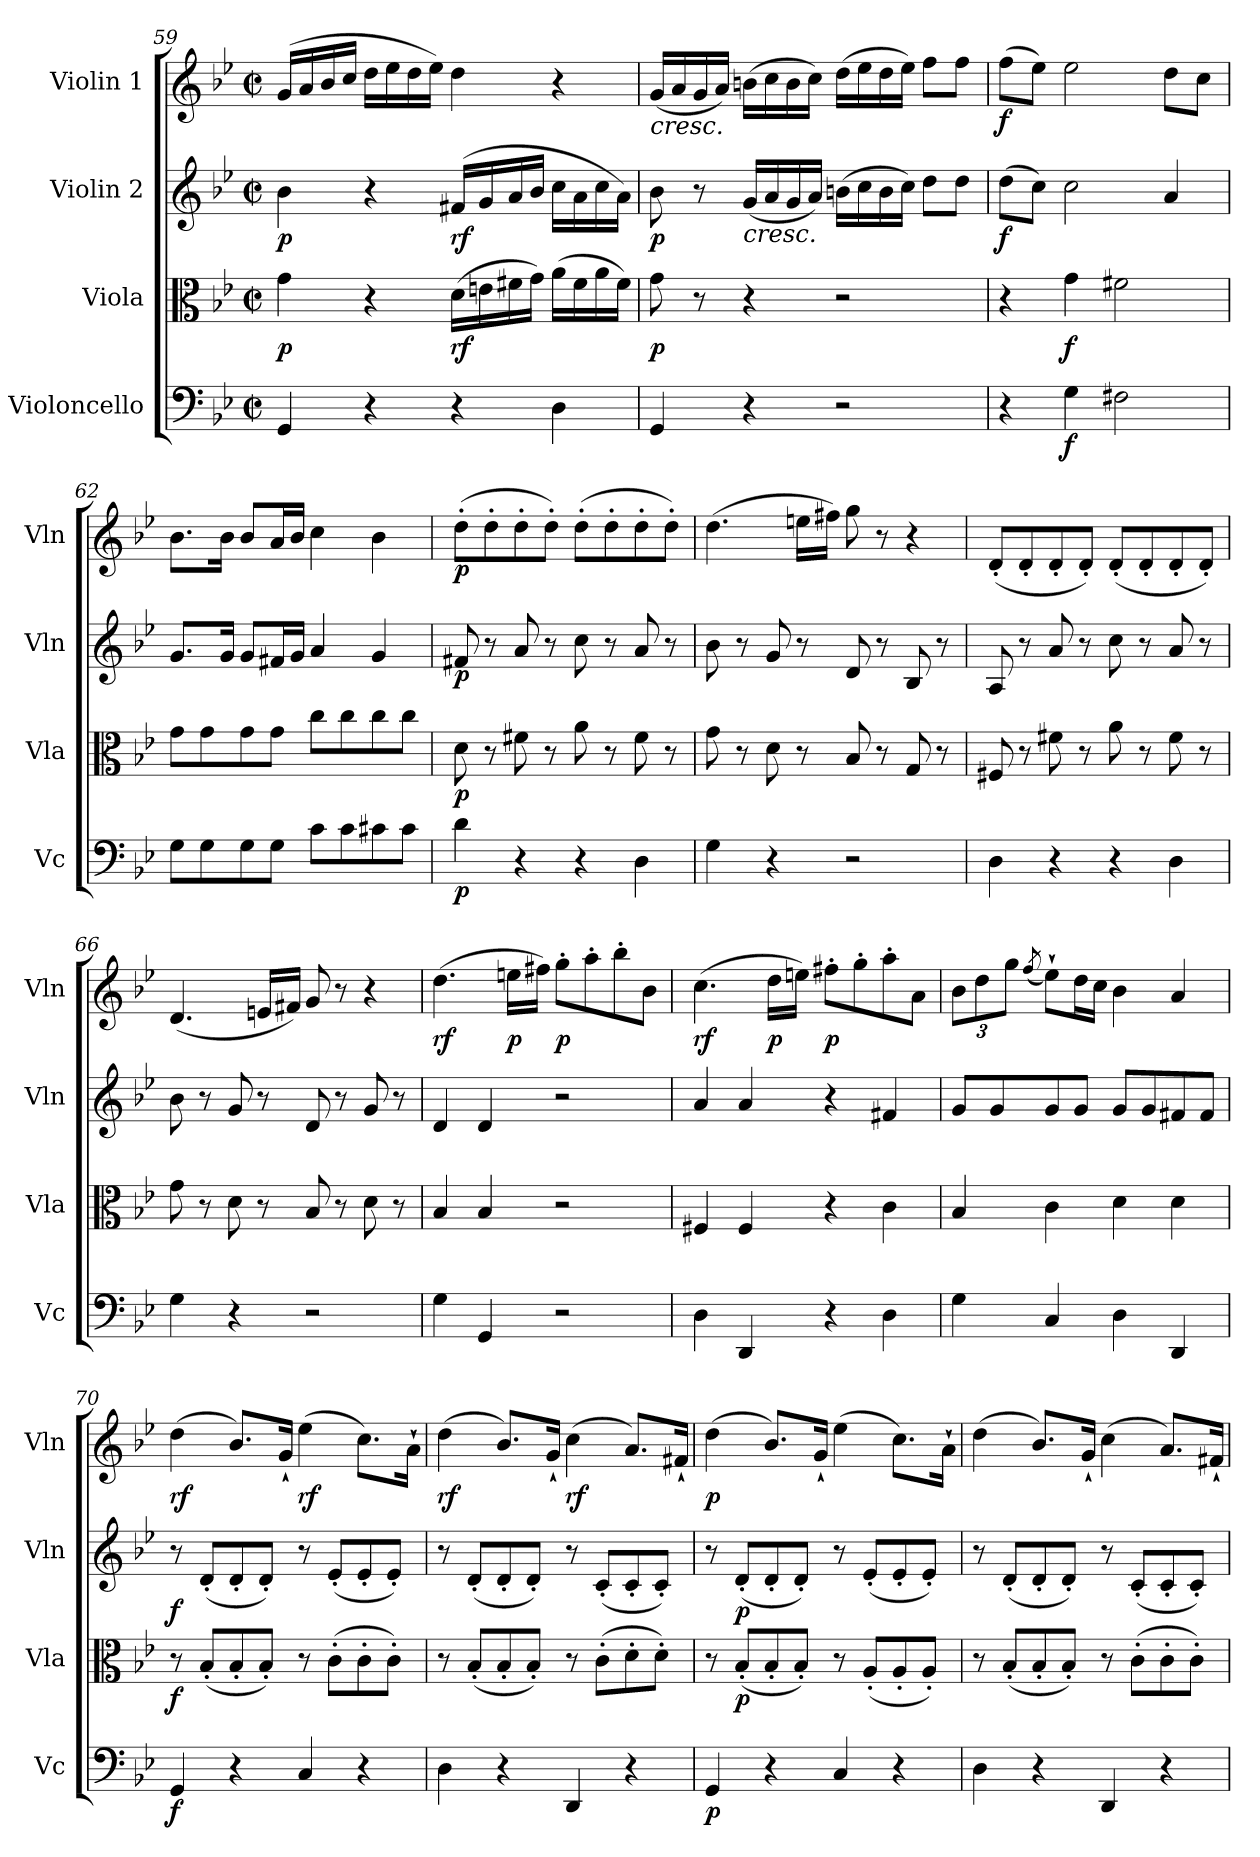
**kern	**dynam	**kern	**dynam	**kern	**dynam	**kern	**dynam
*part4	*part4	*part3	*part3	*part2	*part2	*part1	*part1
*staff4	*staff4	*staff3	*staff3	*staff2	*staff2	*staff1	*staff1
*I"Violoncello	*	*I"Viola	*	*I"Violin 2	*	*I"Violin 1	*
*I'Vc	*	*I'Vla	*	*I'Vln	*	*I'Vln	*
!!LO:LB:g=z
*clefF4	*	*clefC3	*	*clefG2	*	*clefG2	*
*k[b-e-]	*	*k[b-e-]	*	*k[b-e-]	*	*k[b-e-]	*
*M2/2	*	*M2/2	*	*M2/2	*	*M2/2	*
*met(c|)	*	*met(c|)	*	*met(c|)	*	*met(c|)	*
=59	=59	=59	=59	=59	=59	=59	=59
!	!	!	!LO:DY:b	!	!LO:DY:b	!	!
4GG/	.	4g\	p	4b-\	p	(>16g/LL	.
.	.	.	.	.	.	16a/	.
.	.	.	.	.	.	16b-/	.
.	.	.	.	.	.	16cc/JJ	.
4r	.	4r	.	4r	.	16dd\LL	.
.	.	.	.	.	.	16ee-\	.
.	.	.	.	.	.	16dd\	.
.	.	.	.	.	.	16ee-\JJ)	.
!	!	!	!LO:DY:b	!	!LO:DY:b	!	!
4r	.	(>16d\LL	rf	(>16f#X/LL	rf	4dd\	.
.	.	16en\	.	16g/	.	.	.
.	.	16f#X\	.	16a/	.	.	.
.	.	16g\JJ)	.	16b-/JJ	.	.	.
4D\	.	(>16a\LL	.	16cc\LL	.	4r	.
.	.	16f#\	.	16a\	.	.	.
.	.	16a\	.	16cc\	.	.	.
.	.	16f#\JJ)	.	16a\JJ)	.	.	.
=60	=60	=60	=60	=60	=60	=60	=60
!	!	!	!	!	!	!LO:TX:b:i:t=cresc.	!
!	!	!	!LO:DY:b	!	!LO:DY:b	!	!
4GG/	.	8g\	p	8b-\	p	(<16g/LL	.
.	.	.	.	.	.	16a/	.
.	.	8r	.	8r	.	16g/	.
.	.	.	.	.	.	16a/JJ)	.
!	!	!	!	!LO:TX:b:i:t=cresc.	!	!	!
4r	.	4r	.	(<16g/LL	.	(>16bn\LL	.
.	.	.	.	16a/	.	16cc\	.
.	.	.	.	16g/	.	16b\	.
.	.	.	.	16a/JJ)	.	16cc\JJ)	.
2r	.	2r	.	(>16bn\LL	.	(>16dd\LL	.
.	.	.	.	16cc\	.	16ee-\	.
.	.	.	.	16b\	.	16dd\	.
.	.	.	.	16cc\JJ)	.	16ee-\JJ)	.
.	.	.	.	8dd\L	.	8ff\L	.
.	.	.	.	8dd\J	.	8ff\J	.
=61	=61	=61	=61	=61	=61	=61	=61
!	!	!	!	!	!LO:DY:b	!	!LO:DY:b
4r	.	4r	.	(>8dd\L	f	(>8ff\L	f
.	.	.	.	8cc\J)	.	8ee-\J)	.
!	!LO:DY:b	!	!LO:DY:b	!	!	!	!
4G\	f	4g\	f	2cc\	.	2ee-\	.
2F#X\	.	2f#X\	.	.	.	.	.
.	.	.	.	4a/	.	8dd\L	.
.	.	.	.	.	.	8cc\J	.
=62	=62	=62	=62	=62	=62	=62	=62
8G\L	.	8g\L	.	8.g/L	.	8.b-\L	.
8G\	.	8g\	.	.	.	.	.
.	.	.	.	16g/Jk	.	16b-\Jk	.
8G\	.	8g\	.	8g/L	.	8b-/L	.
8G\J	.	8g\J	.	16f#X/L	.	16a/L	.
.	.	.	.	16g/JJ	.	16b-/JJ	.
8c\L	.	8cc\L	.	4a/	.	4cc\	.
8c\	.	8cc\	.	.	.	.	.
8c#X\	.	8cc\	.	4g/	.	4b-\	.
8c#\J	.	8cc\J	.	.	.	.	.
!!LO:LB:g=z
=63	=63	=63	=63	=63	=63	=63	=63
!	!LO:DY:b	!	!LO:DY:b	!	!LO:DY:b	!	!LO:DY:b
4d\	p	8d\	p	8f#X/	p	(>8dd'\L	p
.	.	8r	.	8r	.	8dd'\	.
4r	.	8f#X\	.	8a/	.	8dd'\	.
.	.	8r	.	8r	.	8dd'\J)	.
4r	.	8a\	.	8cc\	.	(>8dd'\L	.
.	.	8r	.	8r	.	8dd'\	.
4D\	.	8f#\	.	8a/	.	8dd'\	.
.	.	8r	.	8r	.	8dd'\J)	.
=64	=64	=64	=64	=64	=64	=64	=64
4G\	.	8g\	.	8b-\	.	(>4.dd\	.
.	.	8r	.	8r	.	.	.
4r	.	8d\	.	8g/	.	.	.
.	.	8r	.	8r	.	16een\LL	.
.	.	.	.	.	.	16ff#X\JJ)	.
2r	.	8B-/	.	8d/	.	8gg\	.
.	.	8r	.	8r	.	8r	.
.	.	8G/	.	8B-/	.	4r	.
.	.	8r	.	8r	.	.	.
=65	=65	=65	=65	=65	=65	=65	=65
4D\	.	8F#X/	.	8A/	.	(<8d'/L	.
.	.	8r	.	8r	.	8d'/	.
4r	.	8f#X\	.	8a/	.	8d'/	.
.	.	8r	.	8r	.	8d'/J)	.
4r	.	8a\	.	8cc\	.	(<8d'/L	.
.	.	8r	.	8r	.	8d'/	.
4D\	.	8f#\	.	8a/	.	8d'/	.
.	.	8r	.	8r	.	8d'/J)	.
=66	=66	=66	=66	=66	=66	=66	=66
4G\	.	8g\	.	8b-\	.	(<4.d/	.
.	.	8r	.	8r	.	.	.
4r	.	8d\	.	8g/	.	.	.
.	.	8r	.	8r	.	16en/LL	.
.	.	.	.	.	.	16f#X/JJ)	.
2r	.	8B-/	.	8d/	.	8g/	.
.	.	8r	.	8r	.	8r	.
.	.	8d\	.	8g/	.	4r	.
.	.	8r	.	8r	.	.	.
=67	=67	=67	=67	=67	=67	=67	=67
!	!	!	!	!	!	!	!LO:DY:b
4G\	.	4B-/	.	4d/	.	(>4.dd\	rf
4GG/	.	4B-/	.	4d/	.	.	.
!	!	!	!	!	!	!	!LO:DY:b
.	.	.	.	.	.	16een\LL	p
.	.	.	.	.	.	16ff#X\JJ)	.
!	!	!	!	!	!	!	!LO:DY:b
2r	.	2r	.	2r	.	8gg'\L	p
.	.	.	.	.	.	8aa'\	.
.	.	.	.	.	.	8bb-'\	.
.	.	.	.	.	.	8b-\J	.
!!LO:LB:g=z
=68	=68	=68	=68	=68	=68	=68	=68
!	!	!	!	!	!	!	!LO:DY:b
4D\	.	4F#X/	.	4a/	.	(>4.cc\	rf
4DD/	.	4F#/	.	4a/	.	.	.
!	!	!	!	!	!	!	!LO:DY:b
.	.	.	.	.	.	16dd\LL	p
.	.	.	.	.	.	16een\JJ)	.
!	!	!	!	!	!	!	!LO:DY:b
4r	.	4r	.	4r	.	8ff#X'\L	p
.	.	.	.	.	.	8gg'\	.
4D\	.	4c\	.	4f#X/	.	8aa'\	.
.	.	.	.	.	.	8a\J	.
=69	=69	=69	=69	=69	=69	=69	=69
*	*	*	*	*	*	*Xbrackettup	*
4G\	.	4B-/	.	8g/L	.	12b-\L	.
.	.	.	.	.	.	12dd\	.
.	.	.	.	8g/	.	.	.
.	.	.	.	.	.	12gg\J	.
.	.	.	.	.	.	(<8qff/	.
4C/	.	4c\	.	8g/	.	8ee-`\L)	.
.	.	.	.	8g/J	.	16dd\L	.
.	.	.	.	.	.	16cc\JJ	.
4D\	.	4d\	.	8g/L	.	4b-\	.
.	.	.	.	8g/	.	.	.
4DD/	.	4d\	.	8f#X/	.	4a/	.
.	.	.	.	8f#/J	.	.	.
=70	=70	=70	=70	=70	=70	=70	=70
!	!LO:DY:b	!	!LO:DY:b	!	!LO:DY:b	!	!LO:DY:b
4GG/	f	8r	f	8r	f	(>4dd\	rf
.	.	(<8B-'/L	.	(<8d'/L	.	.	.
4r	.	8B-'/	.	8d'/	.	8.b-/L)	.
.	.	8B-'/J)	.	8d'/J)	.	.	.
.	.	.	.	.	.	16g`/Jk	.
!	!	!	!	!	!	!	!LO:DY:b
4C/	.	8r	.	8r	.	(>4ee-\	rf
.	.	(>8c'\L	.	(<8e-'/L	.	.	.
4r	.	8c'\	.	8e-'/	.	8.cc\L)	.
.	.	8c'\J)	.	8e-'/J)	.	.	.
.	.	.	.	.	.	16a`\Jk	.
=71	=71	=71	=71	=71	=71	=71	=71
!	!	!	!	!	!	!	!LO:DY:b
4D\	.	8r	.	8r	.	(>4dd\	rf
.	.	(<8B-'/L	.	(<8d'/L	.	.	.
4r	.	8B-'/	.	8d'/	.	8.b-/L)	.
.	.	8B-'/J)	.	8d'/J)	.	.	.
.	.	.	.	.	.	16g`/Jk	.
!	!	!	!	!	!	!	!LO:DY:b
4DD/	.	8r	.	8r	.	(>4cc\	rf
.	.	(>8c'\L	.	(<8c'/L	.	.	.
4r	.	8d'\	.	8c'/	.	8.a/L)	.
.	.	8d'\J)	.	8c'/J)	.	.	.
.	.	.	.	.	.	16f#X`/Jk	.
=72	=72	=72	=72	=72	=72	=72	=72
!	!LO:DY:b	!	!	!	!	!	!LO:DY:b
4GG/	p	8r	.	8r	.	(>4dd\	p
!	!	!	!LO:DY:b	!	!LO:DY:b	!	!
.	.	(<8B-'/L	p	(<8d'/L	p	.	.
4r	.	8B-'/	.	8d'/	.	8.b-/L)	.
.	.	8B-'/J)	.	8d'/J)	.	.	.
.	.	.	.	.	.	16g`/Jk	.
4C/	.	8r	.	8r	.	(>4ee-\	.
.	.	(<8A'/L	.	(<8e-'/L	.	.	.
4r	.	8A'/	.	8e-'/	.	8.cc\L)	.
.	.	8A'/J)	.	8e-'/J)	.	.	.
.	.	.	.	.	.	16a`\Jk	.
!!LO:LB:g=z
=73	=73	=73	=73	=73	=73	=73	=73
4D\	.	8r	.	8r	.	(>4dd\	.
.	.	(<8B-'/L	.	(<8d'/L	.	.	.
4r	.	8B-'/	.	8d'/	.	8.b-/L)	.
.	.	8B-'/J)	.	8d'/J)	.	.	.
.	.	.	.	.	.	16g`/Jk	.
4DD/	.	8r	.	8r	.	(>4cc\	.
.	.	(>8c'\L	.	(<8c'/L	.	.	.
4r	.	8c'\	.	8c'/	.	8.a/L)	.
.	.	8c'\J)	.	8c'/J)	.	.	.
.	.	.	.	.	.	16f#X`/Jk	.
=	=	=	=	=	=	=	=
*-	*-	*-	*-	*-	*-	*-	*-
